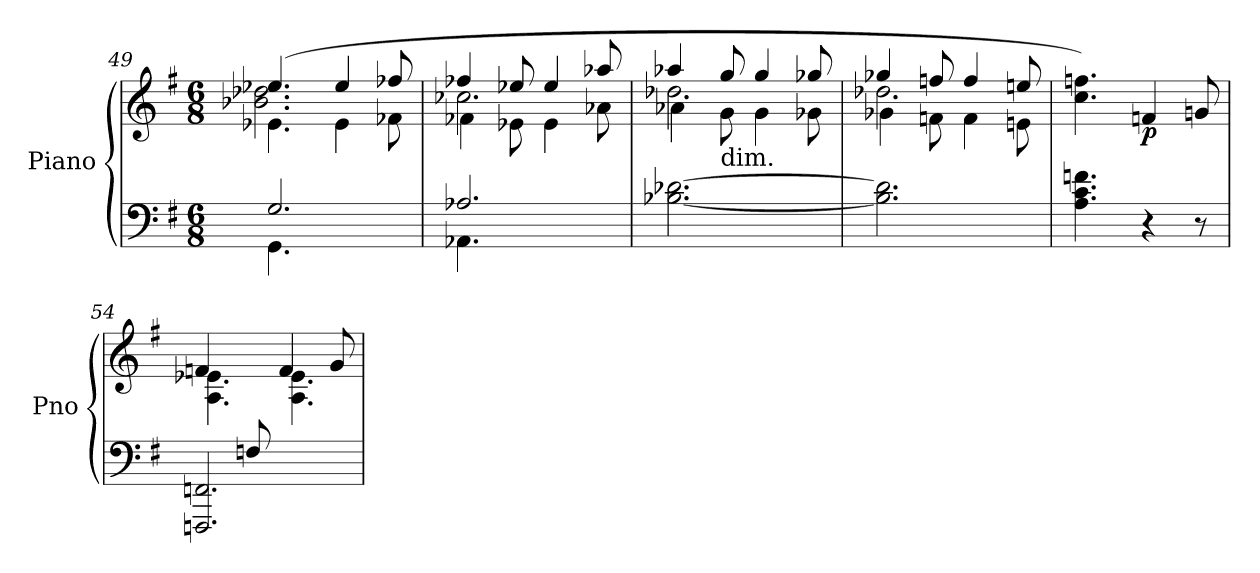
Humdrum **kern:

**kern	**kern	**dynam
*part1	*part1	*part1
*staff2	*staff1	*staff1/2
*I"Piano	*	*
*I'Pno	*	*
!!LO:LB:g=z
*clefF4	*clefG2	*
*k[f#]	*k[f#]	*
*G:	*G:	*
*M6/8	*M6/8	*
=49	=49	=49
*^	*^	*
*	*	*	*^	*
2.G/	4.GG\	(4.ee-X/	4.e-X\	2.b-X\ 2.dd-X\	.
.	4.ryy	4ee-/	4e-\	.	.
.	.	8ff-X/	8f-X\	.	.
=50	=50	=50	=50	=50	=50
2.A-X/	4.AA-X\	4ff-X/	2.cc-X\	4f-X\	.
.	.	8ee-X/	.	8e-X\	.
.	4.ryy	4ee-/	.	4e-\	.
.	.	8aa-X/	.	8a-X\	.
*v	*v	*	*	*	*
=51	=51	=51	=51	=51
[2.B-X\ [2.d-X\	4aa-X/	2.dd-X\	4a-X\	.
!	!LO:TX:b:t=dim.	!	!	!
.	8gg/	.	8g\	.
.	4gg/	.	4g\	.
.	8gg-X/	.	8g-X\	.
=52	=52	=52	=52	=52
2.B-\] 2.d-\]	4gg-X/	2.dd-X\	4g-X\	.
.	8ffn/	.	8fn\	.
.	4ff/	.	4f\	.
.	8een/	.	8en\	.
*	*v	*v	*v	*
=53	=53	=53
4.A\ 4.c\ 4.fn\	4.cc\ 4.ffn\)	.
!	!	!LO:DY:b
4r	4fn/	p
8r	8gn/	.
=54	=54	=54
*^	*^	*
4ryy	2.FFFn/ 2.FFn/	4fn/	4.A\ 4.e-X\	.
8Fn/	.	8ryy	.	.
4.ryy	.	4f/	4.A\ 4.e-\	.
.	.	8g/	.	.
*v	*v	*	*	*
*	*v	*v	*
=	=	=
*-	*-	*-
